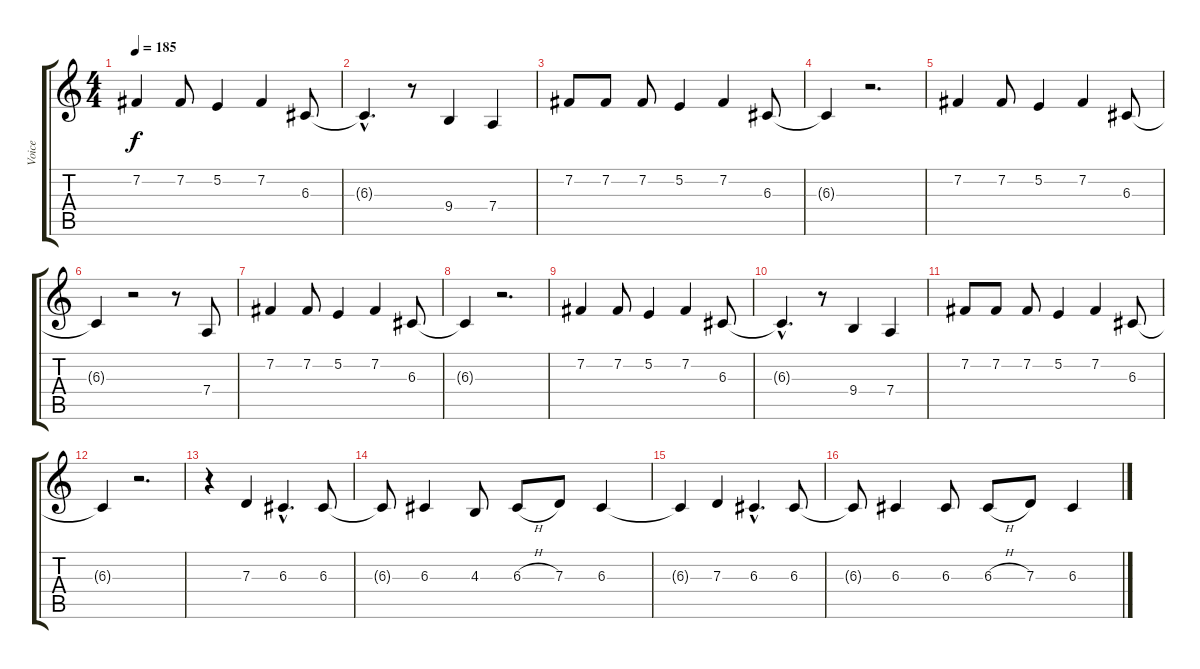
\track ("Voice" "Voice") {instrument clarinet}
\staff {score tabs}
\tuning (E4 B3 G3 D3 A2 E2) {hide}
\ts (4 4)
\tempo 185
\clef g2
\ks c
7.2.4{dy f} 7.2.8 5.2.4 7.2.4 6.3.8 |
6.3{hac t}.4{d} r.8 9.4.4 7.4.4 |
7.2.8 7.2.8 7.2.8 5.2.4 7.2.4 6.3.8 |
6.3{t}.4 r.2{d} |
7.2.4 7.2.8 5.2.4 7.2.4 6.3.8 |
6.3{t}.4 r.2 r.8 7.4.8 |
7.2.4 7.2.8 5.2.4 7.2.4 6.3.8 |
6.3{t}.4 r.2{d} |
7.2.4 7.2.8 5.2.4 7.2.4 6.3.8 |
6.3{hac t}.4{d} r.8 9.4.4 7.4.4 |
7.2.8 7.2.8 7.2.8 5.2.4 7.2.4 6.3.8 |
6.3{t}.4 r.2{d} |
r.4 7.3.4 6.3{hac}.4{d} 6.3.8 |
6.3{t}.8 6.3.4 4.3.8 6.3{h}.8 7.3.8 6.3.4 |
6.3{t}.4 7.3.4 6.3{hac}.4{d} 6.3.8 |
6.3{t}.8 6.3.4 6.3.8 6.3{h}.8 7.3.8 6.3.4
